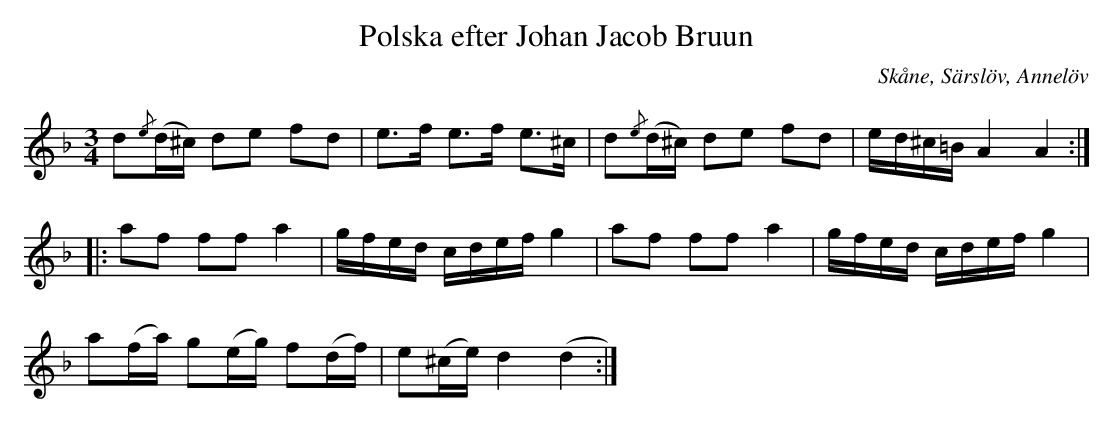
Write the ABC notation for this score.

X:1
T:Polska efter Johan Jacob Bruun
O:Skåne, Särslöv, Annelöv
M:3/4
L:1/16
K:Dm
d2{/e}(d^c) d2e2 f2d2 | e2>f2 e2>f2 e2>^c2 | d2{/e}(d^c) d2e2 f2d2 | ed^c=B A4 A4 ::
a2f2 f2f2 a4 | gfed cdef g4 | a2f2 f2f2 a4 | gfed cdef g4 |
a2(fa) g2(eg) f2(df) | e2(^ce) d4 (d4 :|
